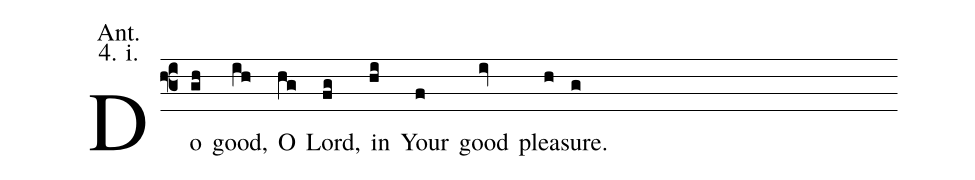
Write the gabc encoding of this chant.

annotation: Ant.;
annotation: 4. i.;
%%
(f3) Do(gh) good,(ih) O(hg) Lord,(fg) in(hi) Your(f) good(iv) plea(h)sure.(g)
